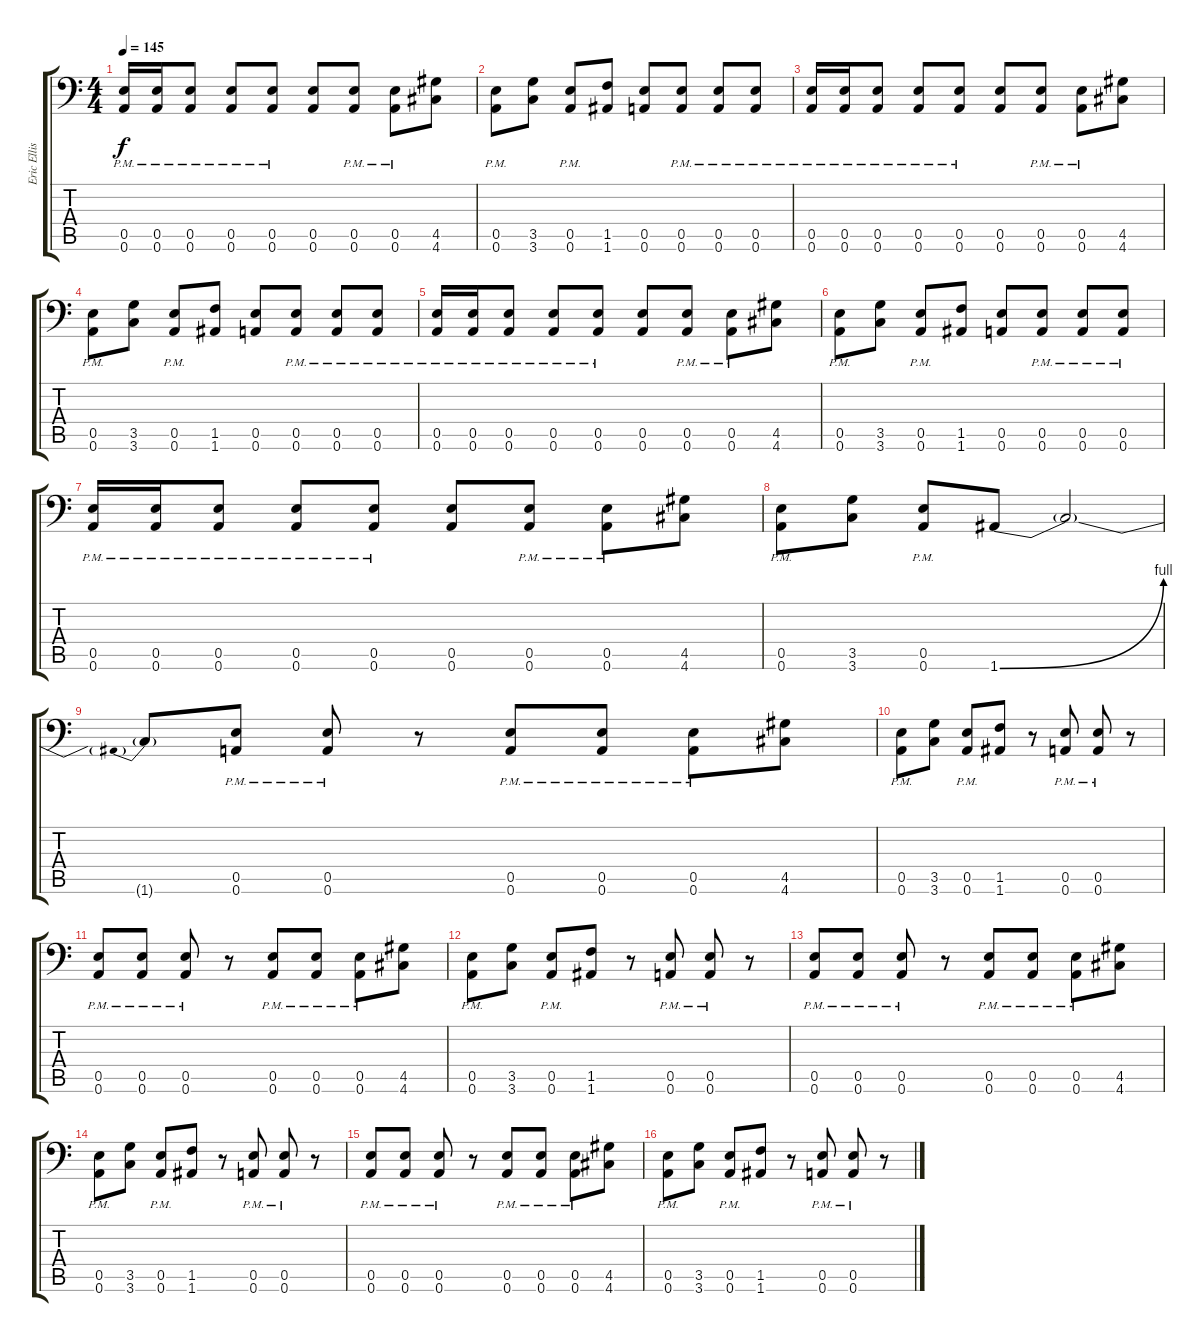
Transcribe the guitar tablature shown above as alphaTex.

\track ("Eric Ellis" "Eric Ellis") {instrument overdrivenguitar}
\staff {score tabs}
\tuning (B3 Gb3 D3 A2 E2 A1) {hide}
\ts (4 4)
\tempo 145
\clef f4
\ks c
(0.5{pm} 0.6{pm}).16{dy f} (0.5{pm} 0.6{pm}).16 (0.5{pm} 0.6{pm}).8 (0.5{pm} 0.6{pm}).8 (0.5{pm} 0.6{pm}).8 (0.5 0.6).8 (0.5{pm} 0.6{pm}).8 (0.5{pm} 0.6{pm}).8 (4.5 4.6).8 |
(0.5{pm} 0.6{pm}).8 (3.5 3.6).8 (0.5{pm} 0.6{pm}).8 (1.5 1.6).8 (0.5 0.6).8 (0.5{pm} 0.6{pm}).8 (0.5{pm} 0.6{pm}).8 (0.5{pm} 0.6{pm}).8 |
(0.5{pm} 0.6{pm}).16 (0.5{pm} 0.6{pm}).16 (0.5{pm} 0.6{pm}).8 (0.5{pm} 0.6{pm}).8 (0.5{pm} 0.6{pm}).8 (0.5 0.6).8 (0.5{pm} 0.6{pm}).8 (0.5{pm} 0.6{pm}).8 (4.5 4.6).8 |
(0.5{pm} 0.6{pm}).8 (3.5 3.6).8 (0.5{pm} 0.6{pm}).8 (1.5 1.6).8 (0.5 0.6).8 (0.5{pm} 0.6{pm}).8 (0.5{pm} 0.6{pm}).8 (0.5{pm} 0.6{pm}).8 |
(0.5{pm} 0.6{pm}).16 (0.5{pm} 0.6{pm}).16 (0.5{pm} 0.6{pm}).8 (0.5{pm} 0.6{pm}).8 (0.5{pm} 0.6{pm}).8 (0.5 0.6).8 (0.5{pm} 0.6{pm}).8 (0.5{pm} 0.6{pm}).8 (4.5 4.6).8 |
(0.5{pm} 0.6{pm}).8 (3.5 3.6).8 (0.5{pm} 0.6{pm}).8 (1.5 1.6).8 (0.5 0.6).8 (0.5{pm} 0.6{pm}).8 (0.5{pm} 0.6{pm}).8 (0.5{pm} 0.6{pm}).8 |
(0.5{pm} 0.6{pm}).16 (0.5{pm} 0.6{pm}).16 (0.5{pm} 0.6{pm}).8 (0.5{pm} 0.6{pm}).8 (0.5{pm} 0.6{pm}).8 (0.5 0.6).8 (0.5{pm} 0.6{pm}).8 (0.5{pm} 0.6{pm}).8 (4.5 4.6).8 |
(0.5{pm} 0.6{pm}).8 (3.5 3.6).8 (0.5{pm} 0.6{pm}).8 1.6{be (bend 0 0 60 4)}.8 1.6{t}.2 |
1.6{be (prebend 0 4 60 4) t}.8 (0.5{pm} 0.6{pm}).8 (0.5{pm} 0.6{pm}).8 r.8 (0.5{pm} 0.6{pm}).8 (0.5{pm} 0.6{pm}).8 (0.5{pm} 0.6{pm}).8 (4.5 4.6).8 |
(0.5{pm} 0.6{pm}).8 (3.5 3.6).8 (0.5{pm} 0.6{pm}).8 (1.5 1.6).8 r.8 (0.5{pm} 0.6{pm}).8 (0.5{pm} 0.6{pm}).8 r.8 |
(0.5{pm} 0.6{pm}).8 (0.5{pm} 0.6{pm}).8 (0.5{pm} 0.6{pm}).8 r.8 (0.5{pm} 0.6{pm}).8 (0.5{pm} 0.6{pm}).8 (0.5{pm} 0.6{pm}).8 (4.5 4.6).8 |
(0.5{pm} 0.6{pm}).8 (3.5 3.6).8 (0.5{pm} 0.6{pm}).8 (1.5 1.6).8 r.8 (0.5{pm} 0.6{pm}).8 (0.5{pm} 0.6{pm}).8 r.8 |
(0.5{pm} 0.6{pm}).8 (0.5{pm} 0.6{pm}).8 (0.5{pm} 0.6{pm}).8 r.8 (0.5{pm} 0.6{pm}).8 (0.5{pm} 0.6{pm}).8 (0.5{pm} 0.6{pm}).8 (4.5 4.6).8 |
(0.5{pm} 0.6{pm}).8 (3.5 3.6).8 (0.5{pm} 0.6{pm}).8 (1.5 1.6).8 r.8 (0.5{pm} 0.6{pm}).8 (0.5{pm} 0.6{pm}).8 r.8 |
(0.5{pm} 0.6{pm}).8 (0.5{pm} 0.6{pm}).8 (0.5{pm} 0.6{pm}).8 r.8 (0.5{pm} 0.6{pm}).8 (0.5{pm} 0.6{pm}).8 (0.5{pm} 0.6{pm}).8 (4.5 4.6).8 |
(0.5{pm} 0.6{pm}).8 (3.5 3.6).8 (0.5{pm} 0.6{pm}).8 (1.5 1.6).8 r.8 (0.5{pm} 0.6{pm}).8 (0.5{pm} 0.6{pm}).8 r.8
